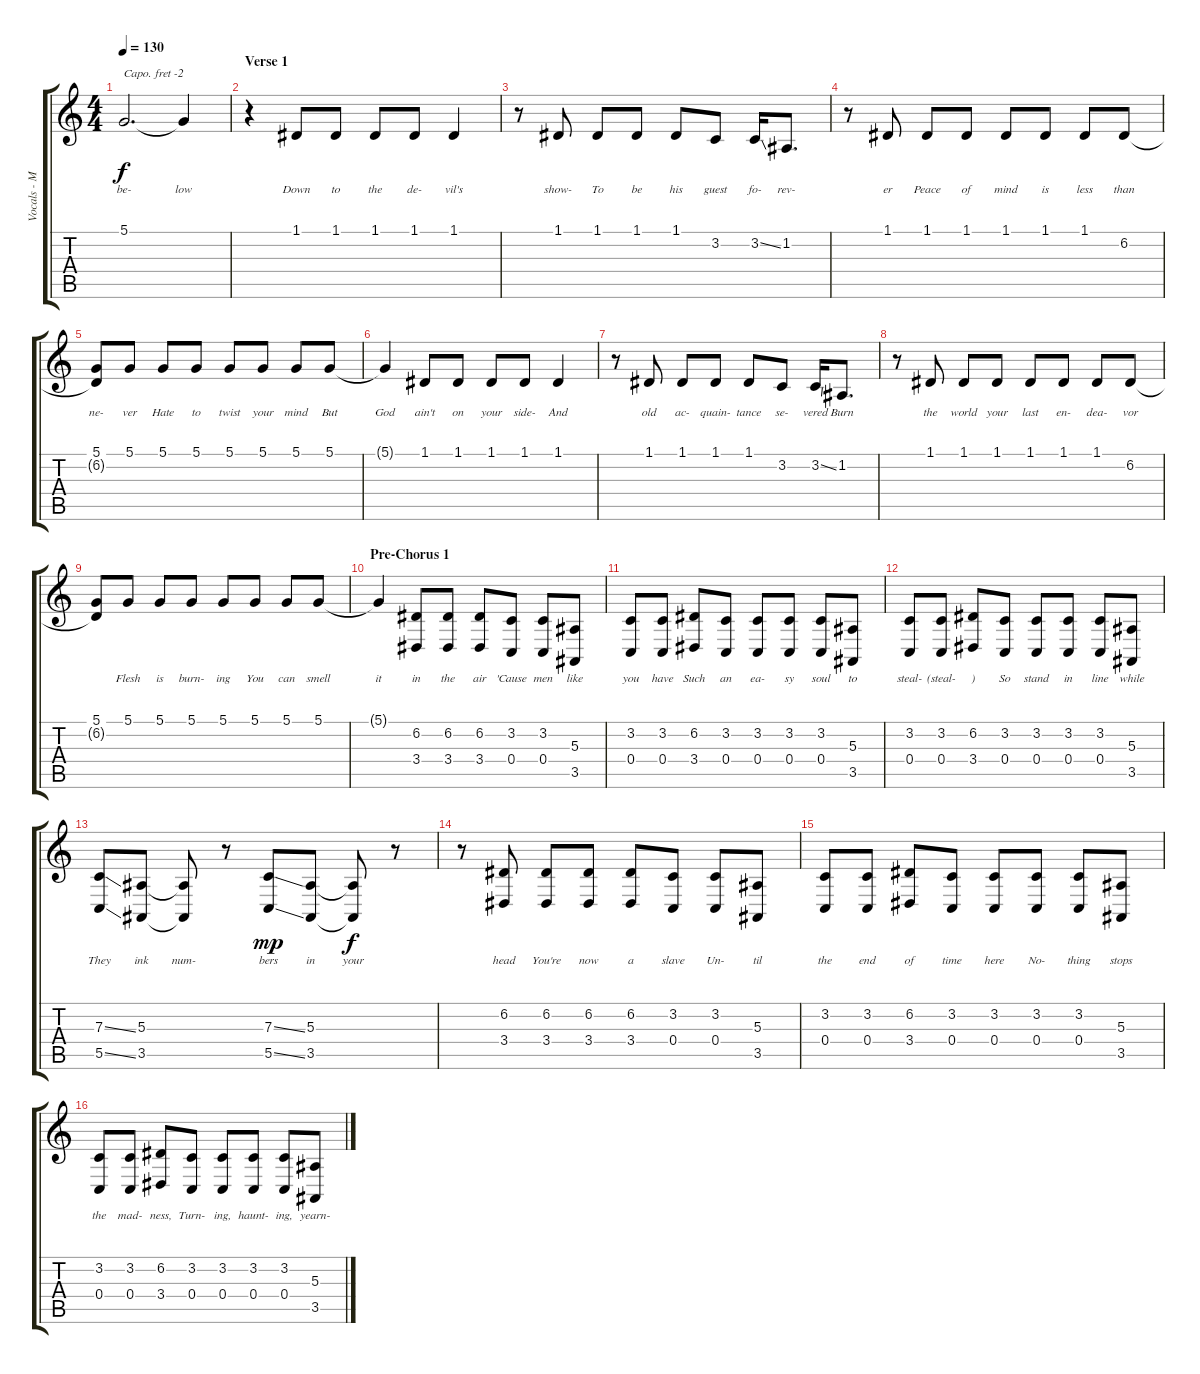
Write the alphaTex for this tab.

\track ("Vocals - M. Shadows" "Vocals - M") {instrument clarinet}
\staff {score tabs}
\capo -2
\tuning (E4 B3 G3 D3 A2 D2) {hide}
\ts (4 4)
\tempo 130
\clef g2
\ks c
5.1{t}.2{d lyrics (0 "be-") lyrics (1 "") lyrics (2 "") lyrics (3 "") lyrics (4 "") dy f} 5.1{t}.4{lyrics (0 "low") lyrics (1 "") lyrics (2 "") lyrics (3 "") lyrics (4 "")} |
\section ("" "Verse 1")
r.4 1.1.8{lyrics (0 "Down") lyrics (1 "") lyrics (2 "") lyrics (3 "") lyrics (4 "")} 1.1.8{lyrics (0 "to") lyrics (1 "") lyrics (2 "") lyrics (3 "") lyrics (4 "")} 1.1.8{lyrics (0 "the") lyrics (1 "") lyrics (2 "") lyrics (3 "") lyrics (4 "")} 1.1.8{lyrics (0 "de-") lyrics (1 "") lyrics (2 "") lyrics (3 "") lyrics (4 "")} 1.1.4{lyrics (0 "vil's") lyrics (1 "") lyrics (2 "") lyrics (3 "") lyrics (4 "")} |
r.8 1.1.8{lyrics (0 "show-") lyrics (1 "") lyrics (2 "") lyrics (3 "") lyrics (4 "")} 1.1.8{lyrics (0 "To") lyrics (1 "") lyrics (2 "") lyrics (3 "") lyrics (4 "")} 1.1.8{lyrics (0 "be") lyrics (1 "") lyrics (2 "") lyrics (3 "") lyrics (4 "")} 1.1.8{lyrics (0 "his") lyrics (1 "") lyrics (2 "") lyrics (3 "") lyrics (4 "")} 3.2.8{lyrics (0 "guest") lyrics (1 "") lyrics (2 "") lyrics (3 "") lyrics (4 "")} 3.2{ss}.16{lyrics (0 "fo-") lyrics (1 "") lyrics (2 "") lyrics (3 "") lyrics (4 "")} 1.2.8{d lyrics (0 "rev-") lyrics (1 "") lyrics (2 "") lyrics (3 "") lyrics (4 "")} |
r.8 1.1.8{lyrics (0 "er") lyrics (1 "") lyrics (2 "") lyrics (3 "") lyrics (4 "")} 1.1.8{lyrics (0 "Peace") lyrics (1 "") lyrics (2 "") lyrics (3 "") lyrics (4 "")} 1.1.8{lyrics (0 "of") lyrics (1 "") lyrics (2 "") lyrics (3 "") lyrics (4 "")} 1.1.8{lyrics (0 "mind") lyrics (1 "") lyrics (2 "") lyrics (3 "") lyrics (4 "")} 1.1.8{lyrics (0 "is") lyrics (1 "") lyrics (2 "") lyrics (3 "") lyrics (4 "")} 1.1.8{lyrics (0 "less") lyrics (1 "") lyrics (2 "") lyrics (3 "") lyrics (4 "")} 6.2.8{lyrics (0 "than") lyrics (1 "") lyrics (2 "") lyrics (3 "") lyrics (4 "")} |
(5.1 6.2{t}).8{lyrics (0 "ne-") lyrics (1 "") lyrics (2 "") lyrics (3 "") lyrics (4 "")} 5.1.8{lyrics (0 "ver") lyrics (1 "") lyrics (2 "") lyrics (3 "") lyrics (4 "")} 5.1.8{lyrics (0 "Hate") lyrics (1 "") lyrics (2 "") lyrics (3 "") lyrics (4 "")} 5.1.8{lyrics (0 "to") lyrics (1 "") lyrics (2 "") lyrics (3 "") lyrics (4 "")} 5.1.8{lyrics (0 "twist") lyrics (1 "") lyrics (2 "") lyrics (3 "") lyrics (4 "")} 5.1.8{lyrics (0 "your") lyrics (1 "") lyrics (2 "") lyrics (3 "") lyrics (4 "")} 5.1.8{lyrics (0 "mind") lyrics (1 "") lyrics (2 "") lyrics (3 "") lyrics (4 "")} 5.1.8{lyrics (0 "But") lyrics (1 "") lyrics (2 "") lyrics (3 "") lyrics (4 "")} |
5.1{t}.4{lyrics (0 "God") lyrics (1 "") lyrics (2 "") lyrics (3 "") lyrics (4 "")} 1.1.8{lyrics (0 "ain't") lyrics (1 "") lyrics (2 "") lyrics (3 "") lyrics (4 "")} 1.1.8{lyrics (0 "on") lyrics (1 "") lyrics (2 "") lyrics (3 "") lyrics (4 "")} 1.1.8{lyrics (0 "your") lyrics (1 "") lyrics (2 "") lyrics (3 "") lyrics (4 "")} 1.1.8{lyrics (0 "side-") lyrics (1 "") lyrics (2 "") lyrics (3 "") lyrics (4 "")} 1.1.4{lyrics (0 "And") lyrics (1 "") lyrics (2 "") lyrics (3 "") lyrics (4 "")} |
r.8 1.1.8{lyrics (0 "old") lyrics (1 "") lyrics (2 "") lyrics (3 "") lyrics (4 "")} 1.1.8{lyrics (0 "ac-") lyrics (1 "") lyrics (2 "") lyrics (3 "") lyrics (4 "")} 1.1.8{lyrics (0 "quain-") lyrics (1 "") lyrics (2 "") lyrics (3 "") lyrics (4 "")} 1.1.8{lyrics (0 "tance") lyrics (1 "") lyrics (2 "") lyrics (3 "") lyrics (4 "")} 3.2.8{lyrics (0 "se-") lyrics (1 "") lyrics (2 "") lyrics (3 "") lyrics (4 "")} 3.2{ss}.16{lyrics (0 "vered") lyrics (1 "") lyrics (2 "") lyrics (3 "") lyrics (4 "")} 1.2.8{d lyrics (0 "Burn") lyrics (1 "") lyrics (2 "") lyrics (3 "") lyrics (4 "")} |
r.8 1.1.8{lyrics (0 "the") lyrics (1 "") lyrics (2 "") lyrics (3 "") lyrics (4 "")} 1.1.8{lyrics (0 "world") lyrics (1 "") lyrics (2 "") lyrics (3 "") lyrics (4 "")} 1.1.8{lyrics (0 "your") lyrics (1 "") lyrics (2 "") lyrics (3 "") lyrics (4 "")} 1.1.8{lyrics (0 "last") lyrics (1 "") lyrics (2 "") lyrics (3 "") lyrics (4 "")} 1.1.8{lyrics (0 "en-") lyrics (1 "") lyrics (2 "") lyrics (3 "") lyrics (4 "")} 1.1.8{lyrics (0 "dea-") lyrics (1 "") lyrics (2 "") lyrics (3 "") lyrics (4 "")} 6.2.8{lyrics (0 "vor") lyrics (1 "") lyrics (2 "") lyrics (3 "") lyrics (4 "")} |
(5.1 6.2{t}).8{lyrics (0 "") lyrics (1 "") lyrics (2 "") lyrics (3 "") lyrics (4 "")} 5.1.8{lyrics (0 "Flesh") lyrics (1 "") lyrics (2 "") lyrics (3 "") lyrics (4 "")} 5.1.8{lyrics (0 "is") lyrics (1 "") lyrics (2 "") lyrics (3 "") lyrics (4 "")} 5.1.8{lyrics (0 "burn-") lyrics (1 "") lyrics (2 "") lyrics (3 "") lyrics (4 "")} 5.1.8{lyrics (0 "ing") lyrics (1 "") lyrics (2 "") lyrics (3 "") lyrics (4 "")} 5.1.8{lyrics (0 "You") lyrics (1 "") lyrics (2 "") lyrics (3 "") lyrics (4 "")} 5.1.8{lyrics (0 "can") lyrics (1 "") lyrics (2 "") lyrics (3 "") lyrics (4 "")} 5.1.8{lyrics (0 "smell") lyrics (1 "") lyrics (2 "") lyrics (3 "") lyrics (4 "")} |
\section ("" "Pre-Chorus 1")
5.1{t}.4{lyrics (0 "it") lyrics (1 "") lyrics (2 "") lyrics (3 "") lyrics (4 "")} (6.2 3.4).8{lyrics (0 "in") lyrics (1 "") lyrics (2 "") lyrics (3 "") lyrics (4 "")} (6.2 3.4).8{lyrics (0 "the") lyrics (1 "") lyrics (2 "") lyrics (3 "") lyrics (4 "")} (6.2 3.4).8{lyrics (0 "air") lyrics (1 "") lyrics (2 "") lyrics (3 "") lyrics (4 "")} (3.2 0.4).8{lyrics (0 "'Cause") lyrics (1 "") lyrics (2 "") lyrics (3 "") lyrics (4 "")} (3.2 0.4).8{lyrics (0 "men") lyrics (1 "") lyrics (2 "") lyrics (3 "") lyrics (4 "")} (5.3 3.5).8{lyrics (0 "like") lyrics (1 "") lyrics (2 "") lyrics (3 "") lyrics (4 "")} |
(3.2 0.4).8{lyrics (0 "you") lyrics (1 "") lyrics (2 "") lyrics (3 "") lyrics (4 "")} (3.2 0.4).8{lyrics (0 "have") lyrics (1 "") lyrics (2 "") lyrics (3 "") lyrics (4 "")} (6.2 3.4).8{lyrics (0 "Such") lyrics (1 "") lyrics (2 "") lyrics (3 "") lyrics (4 "")} (3.2 0.4).8{lyrics (0 "an") lyrics (1 "") lyrics (2 "") lyrics (3 "") lyrics (4 "")} (3.2 0.4).8{lyrics (0 "ea-") lyrics (1 "") lyrics (2 "") lyrics (3 "") lyrics (4 "")} (3.2 0.4).8{lyrics (0 "sy") lyrics (1 "") lyrics (2 "") lyrics (3 "") lyrics (4 "")} (3.2 0.4).8{lyrics (0 "soul") lyrics (1 "") lyrics (2 "") lyrics (3 "") lyrics (4 "")} (5.3 3.5).8{lyrics (0 "to") lyrics (1 "") lyrics (2 "") lyrics (3 "") lyrics (4 "")} |
(3.2 0.4).8{lyrics (0 "steal-") lyrics (1 "") lyrics (2 "") lyrics (3 "") lyrics (4 "")} (3.2 0.4).8{lyrics (0 "(steal-") lyrics (1 "") lyrics (2 "") lyrics (3 "") lyrics (4 "")} (6.2 3.4).8{lyrics (0 ")") lyrics (1 "") lyrics (2 "") lyrics (3 "") lyrics (4 "")} (3.2 0.4).8{lyrics (0 "So") lyrics (1 "") lyrics (2 "") lyrics (3 "") lyrics (4 "")} (3.2 0.4).8{lyrics (0 "stand") lyrics (1 "") lyrics (2 "") lyrics (3 "") lyrics (4 "")} (3.2 0.4).8{lyrics (0 "in") lyrics (1 "") lyrics (2 "") lyrics (3 "") lyrics (4 "")} (3.2 0.4).8{lyrics (0 "line") lyrics (1 "") lyrics (2 "") lyrics (3 "") lyrics (4 "")} (5.3 3.5).8{lyrics (0 "while") lyrics (1 "") lyrics (2 "") lyrics (3 "") lyrics (4 "")} |
(7.3{ss} 5.5{ss}).8{lyrics (0 "They") lyrics (1 "") lyrics (2 "") lyrics (3 "") lyrics (4 "")} (5.3 3.5).8{lyrics (0 "ink") lyrics (1 "") lyrics (2 "") lyrics (3 "") lyrics (4 "")} (5.3{t} 3.5{t}).8{lyrics (0 "num-") lyrics (1 "") lyrics (2 "") lyrics (3 "") lyrics (4 "")} r.8 (7.3{ss} 5.5{ss}).8{lyrics (0 "bers") lyrics (1 "") lyrics (2 "") lyrics (3 "") lyrics (4 "") dy mp} (5.3 3.5).8{lyrics (0 "in") lyrics (1 "") lyrics (2 "") lyrics (3 "") lyrics (4 "")} (5.3{t} 3.5{t}).8{lyrics (0 "your") lyrics (1 "") lyrics (2 "") lyrics (3 "") lyrics (4 "") dy f} r.8 |
r.8 (6.2 3.4).8{lyrics (0 "head") lyrics (1 "") lyrics (2 "") lyrics (3 "") lyrics (4 "")} (6.2 3.4).8{lyrics (0 "You're") lyrics (1 "") lyrics (2 "") lyrics (3 "") lyrics (4 "")} (6.2 3.4).8{lyrics (0 "now") lyrics (1 "") lyrics (2 "") lyrics (3 "") lyrics (4 "")} (6.2 3.4).8{lyrics (0 "a") lyrics (1 "") lyrics (2 "") lyrics (3 "") lyrics (4 "")} (3.2 0.4).8{lyrics (0 "slave") lyrics (1 "") lyrics (2 "") lyrics (3 "") lyrics (4 "")} (3.2 0.4).8{lyrics (0 "Un-") lyrics (1 "") lyrics (2 "") lyrics (3 "") lyrics (4 "")} (5.3 3.5).8{lyrics (0 "til") lyrics (1 "") lyrics (2 "") lyrics (3 "") lyrics (4 "")} |
(3.2 0.4).8{lyrics (0 "the") lyrics (1 "") lyrics (2 "") lyrics (3 "") lyrics (4 "")} (3.2 0.4).8{lyrics (0 "end") lyrics (1 "") lyrics (2 "") lyrics (3 "") lyrics (4 "")} (6.2 3.4).8{lyrics (0 "of") lyrics (1 "") lyrics (2 "") lyrics (3 "") lyrics (4 "")} (3.2 0.4).8{lyrics (0 "time") lyrics (1 "") lyrics (2 "") lyrics (3 "") lyrics (4 "")} (3.2 0.4).8{lyrics (0 "here") lyrics (1 "") lyrics (2 "") lyrics (3 "") lyrics (4 "")} (3.2 0.4).8{lyrics (0 "No-") lyrics (1 "") lyrics (2 "") lyrics (3 "") lyrics (4 "")} (3.2 0.4).8{lyrics (0 "thing") lyrics (1 "") lyrics (2 "") lyrics (3 "") lyrics (4 "")} (5.3 3.5).8{lyrics (0 "stops") lyrics (1 "") lyrics (2 "") lyrics (3 "") lyrics (4 "")} |
(3.2 0.4).8{lyrics (0 "the") lyrics (1 "") lyrics (2 "") lyrics (3 "") lyrics (4 "")} (3.2 0.4).8{lyrics (0 "mad-") lyrics (1 "") lyrics (2 "") lyrics (3 "") lyrics (4 "")} (6.2 3.4).8{lyrics (0 "ness,") lyrics (1 "") lyrics (2 "") lyrics (3 "") lyrics (4 "")} (3.2 0.4).8{lyrics (0 "Turn-") lyrics (1 "") lyrics (2 "") lyrics (3 "") lyrics (4 "")} (3.2 0.4).8{lyrics (0 "ing,") lyrics (1 "") lyrics (2 "") lyrics (3 "") lyrics (4 "")} (3.2 0.4).8{lyrics (0 "haunt-") lyrics (1 "") lyrics (2 "") lyrics (3 "") lyrics (4 "")} (3.2 0.4).8{lyrics (0 "ing,") lyrics (1 "") lyrics (2 "") lyrics (3 "") lyrics (4 "")} (5.3 3.5).8{lyrics (0 "yearn-") lyrics (1 "") lyrics (2 "") lyrics (3 "") lyrics (4 "")}
